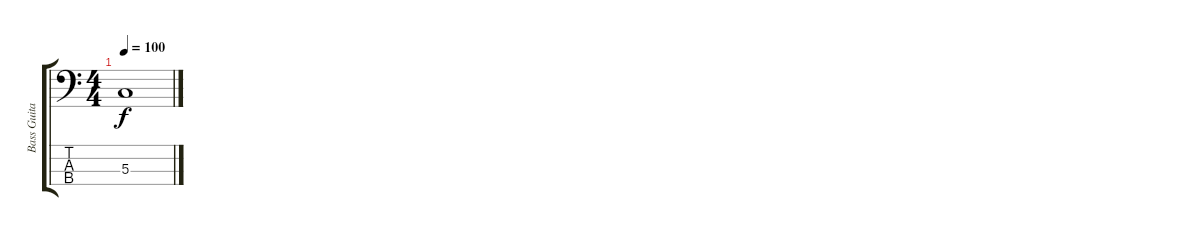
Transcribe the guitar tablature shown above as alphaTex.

\track ("Bass Guitar" "Bass Guita") {instrument electricbassfinger}
\staff {score tabs}
\tuning (F2 C2 G1 D1) {hide}
\ts (4 4)
\tempo 100
\clef f4
\ks c
5.3{t}.1{dy f}
